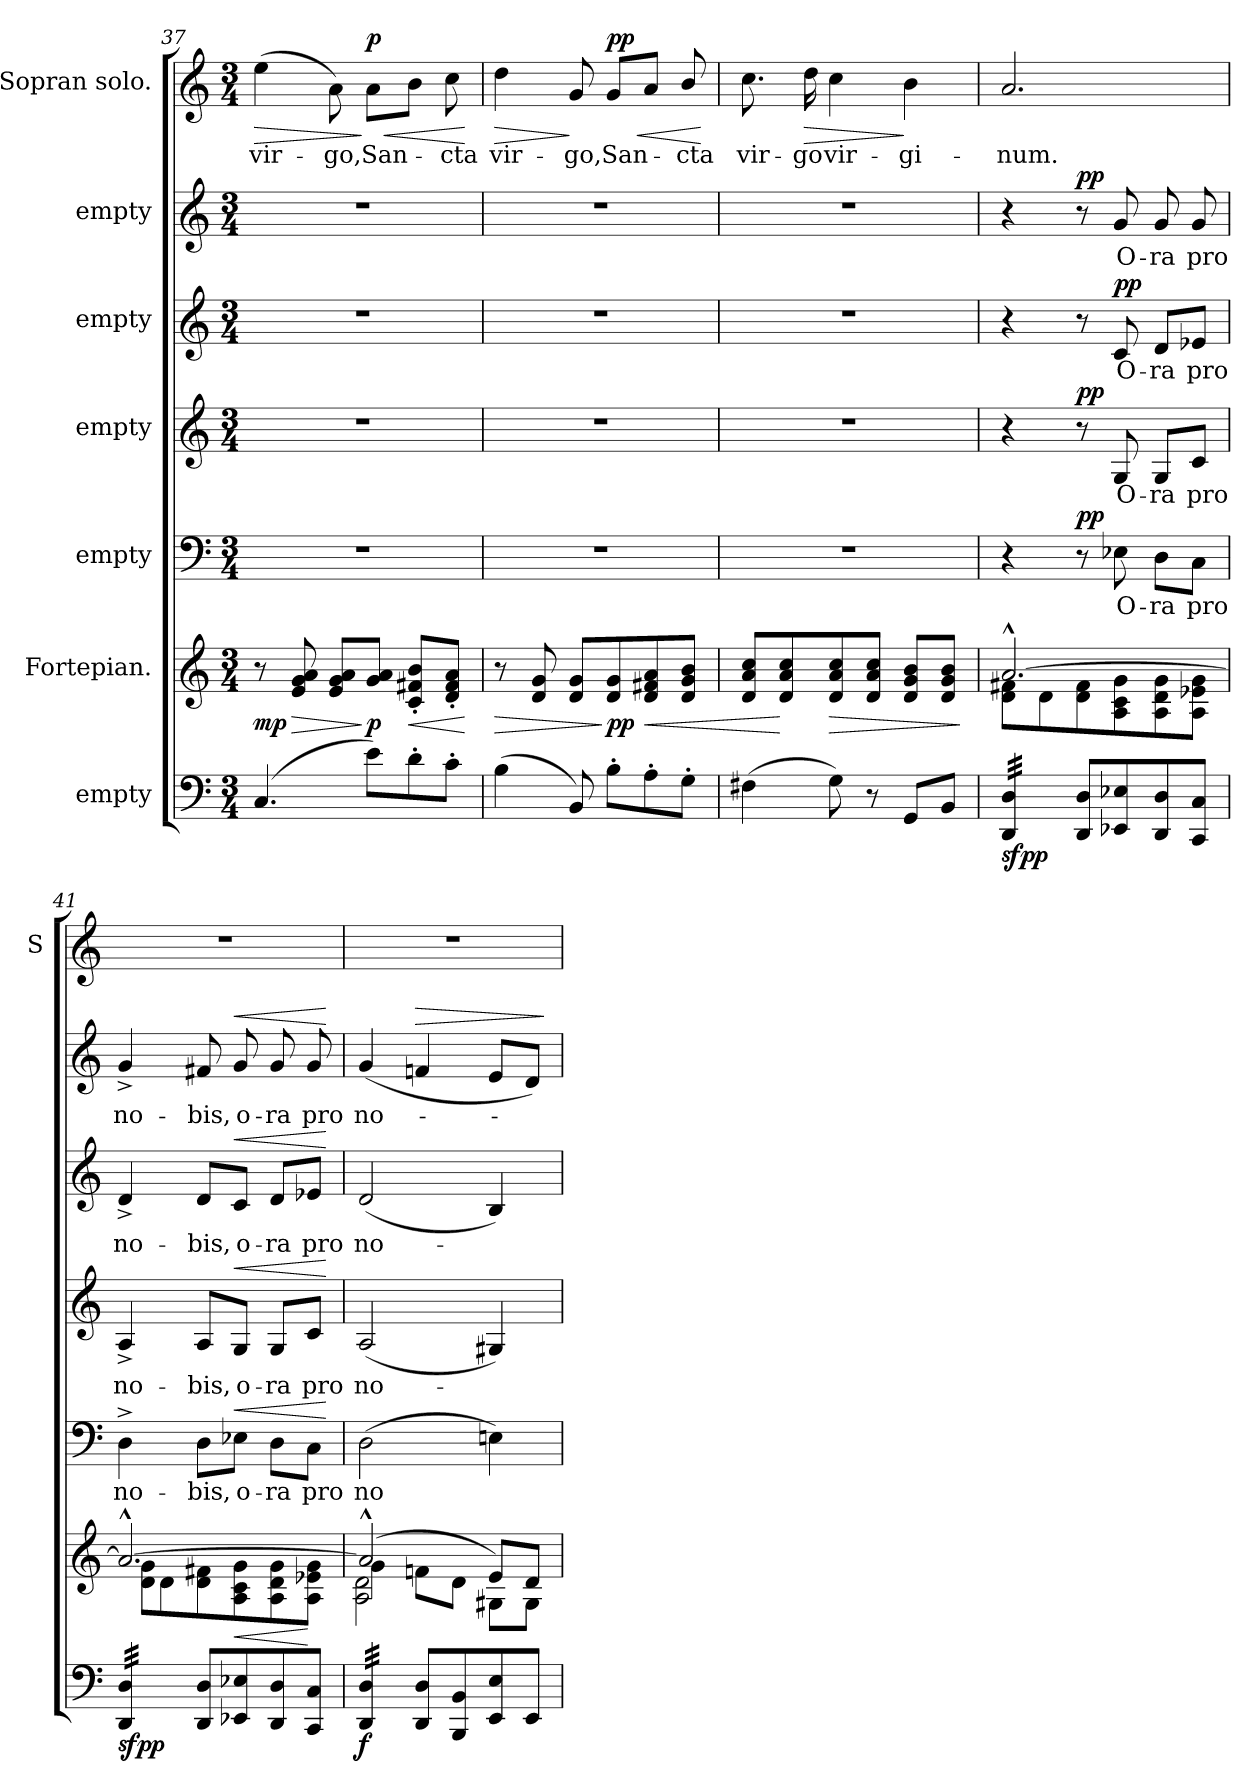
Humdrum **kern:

**kern	**dynam	**kern	**dynam	**kern	**text	**dynam	**kern	**text	**dynam	**kern	**text	**dynam	**kern	**text	**dynam	**kern	**text	**dynam
*part7	*part7	*part6	*part6	*part5	*part5	*part5	*part4	*part4	*part4	*part3	*part3	*part3	*part2	*part2	*part2	*part1	*part1	*part1
*staff7	*staff7	*staff6	*staff6	*staff5	*staff5	*staff5	*staff4	*staff4	*staff4	*staff3	*staff3	*staff3	*staff2	*staff2	*staff2	*staff1	*staff1	*staff1
*I"empty	*	*I"Fortepian.	*	*I"empty	*	*	*I"empty	*	*	*I"empty	*	*	*I"empty	*	*	*I"Sopran solo.	*	*
*	*	*	*	*	*	*	*	*	*	*	*	*	*	*	*	*I'S	*	*
*clefF4	*	*clefG2	*	*clefF4	*	*	*clefG2	*	*	*clefG2	*	*	*clefG2	*	*	*clefG2	*	*
*	*	*	*	*	*	*	*ITrd7c12	*	*	*	*	*	*	*	*	*	*	*
*k[]	*	*k[]	*	*k[]	*	*	*k[]	*	*	*k[]	*	*	*k[]	*	*	*k[]	*	*
*C:	*	*C:	*	*C:	*	*	*C:	*	*	*C:	*	*	*C:	*	*	*C:	*	*
*M3/4	*	*M3/4	*	*M3/4	*	*	*M3/4	*	*	*M3/4	*	*	*M3/4	*	*	*M3/4	*	*
=37	=37	=37	=37	=37	=37	=37	=37	=37	=37	=37	=37	=37	=37	=37	=37	=37	=37	=37
!	!	!	!	!	!	!	!	!	!	!	!	!	!	!	!	!	!	!LO:HP:b
(>4.C/	.	8r	mp	2.r	.	.	2.r	.	.	2.r	.	.	2.r	.	.	(4ee\	vir-	>
!	!	!	!LO:HP:b	!	!	!	!	!	!	!	!	!	!	!	!	!	!	!
.	.	8e/ 8g/ 8a/	>	.	.	.	.	.	.	.	.	.	.	.	.	.	.	.
.	.	8e/ 8g/ 8a/L	.	.	.	.	.	.	.	.	.	.	.	.	.	8a\)	go,	.
!	!	!	!	!	!	!	!	!	!	!	!	!	!	!	!	!	!	!LO:HP:n=1:b
!	!	!	!	!	!	!	!	!	!	!	!	!	!	!	!	!	!	!LO:DY:n=1:a
8e\L)	.	8g/ 8a/J	] p	.	.	.	.	.	.	.	.	.	.	.	.	8a\L	San-	] < p
!	!	!	!LO:HP:b	!	!	!	!	!	!	!	!	!	!	!	!	!	!	!
8d'\	.	8c'/ 8f#X'/ 8b'/L	<	.	.	.	.	.	.	.	.	.	.	.	.	8b\J	.	.
8c'\J	.	8d'/ 8f#'/ 8a'/J	.	.	.	.	.	.	.	.	.	.	.	.	.	8cc\	-cta	.
.	.	.	[	.	.	.	.	.	.	.	.	.	.	.	.	.	.	[
=38	=38	=38	=38	=38	=38	=38	=38	=38	=38	=38	=38	=38	=38	=38	=38	=38	=38	=38
!	!	!	!LO:HP:b	!	!	!	!	!	!	!	!	!	!	!	!	!	!	!LO:HP:b
(>4B\	.	8r	>	2.r	.	.	2.r	.	.	2.r	.	.	2.r	.	.	4dd\	vir-	>
.	.	8d/ 8g/	.	.	.	.	.	.	.	.	.	.	.	.	.	.	.	.
8BB/)	.	8d/ 8g/L	.	.	.	.	.	.	.	.	.	.	.	.	.	8g/	-go,	]
!	!	!	!	!	!	!	!	!	!	!	!	!	!	!	!	!	!	!LO:HP:b
!	!	!	!	!	!	!	!	!	!	!	!	!	!	!	!	!	!	!LO:DY:n=1:b
8B'\L	.	8d/ 8g/	] pp	.	.	.	.	.	.	.	.	.	.	.	.	8g/L	San-	< pp
!	!	!	!LO:HP:b	!	!	!	!	!	!	!	!	!	!	!	!	!	!	!
8A'\	.	8d/ 8f#X/ 8a/	<	.	.	.	.	.	.	.	.	.	.	.	.	8a/J	.	.
8G'\J	.	8d/ 8g/ 8b/J	.	.	.	.	.	.	.	.	.	.	.	.	.	8b/	-cta	.
.	.	.	.	.	.	.	.	.	.	.	.	.	.	.	.	.	.	[
=39	=39	=39	=39	=39	=39	=39	=39	=39	=39	=39	=39	=39	=39	=39	=39	=39	=39	=39
(4F#X\	.	8d/ 8a/ 8cc/L	.	2.r	.	.	2.r	.	.	2.r	.	.	2.r	.	.	8.cc\	vir-	.
.	.	8d/ 8a/ 8cc/	[	.	.	.	.	.	.	.	.	.	.	.	.	.	.	.
!	!	!	!	!	!	!	!	!	!	!	!	!	!	!	!	!	!	!LO:HP:b
.	.	.	.	.	.	.	.	.	.	.	.	.	.	.	.	16dd\	-go	>
!	!	!	!LO:HP:b	!	!	!	!	!	!	!	!	!	!	!	!	!	!	!
8G\)	.	8d/ 8a/ 8cc/	>	.	.	.	.	.	.	.	.	.	.	.	.	4cc\	vir-	.
8r	.	8d/ 8a/ 8cc/J	.	.	.	.	.	.	.	.	.	.	.	.	.	.	.	.
8GG/L	.	8d/ 8g/ 8b/L	.	.	.	.	.	.	.	.	.	.	.	.	.	4b\	-gi-	]
8BB/J	.	8d/ 8g/ 8b/J	.	.	.	.	.	.	.	.	.	.	.	.	.	.	.	.
.	.	.	]	.	.	.	.	.	.	.	.	.	.	.	.	.	.	.
=40	=40	=40	=40	=40	=40	=40	=40	=40	=40	=40	=40	=40	=40	=40	=40	=40	=40	=40
*	*	*^	*	*	*	*	*	*	*	*	*	*	*	*	*	*	*	*
!LO:TX:a:color=crimson:t=⚠	!	!	!	!	!	!	!	!	!	!	!	!	!	!	!	!	!	!	!
!	!LO:DY:b	!	!	!	!	!	!	!	!	!	!	!	!	!	!	!	!	!	!
*tremolo	*	*	*	*	*	*	*	*	*	*	*	*	*	*	*	*	*	*	*
32DD/ 32D/LLL	sfpp	[2.a^^/	8d\ 8f#X\L	.	4r	.	.	4r	.	.	4r	.	.	4r	.	.	2.a/	-num.	.
32DD/ 32D/	.	.	.	.	.	.	.	.	.	.	.	.	.	.	.	.	.	.	.
32DD/ 32D/	.	.	.	.	.	.	.	.	.	.	.	.	.	.	.	.	.	.	.
32DD/ 32D/	.	.	.	.	.	.	.	.	.	.	.	.	.	.	.	.	.	.	.
32DD/ 32D/	.	.	8d\	.	.	.	.	.	.	.	.	.	.	.	.	.	.	.	.
32DD/ 32D/	.	.	.	.	.	.	.	.	.	.	.	.	.	.	.	.	.	.	.
32DD/ 32D/	.	.	.	.	.	.	.	.	.	.	.	.	.	.	.	.	.	.	.
32DD/ 32D/JJJ	.	.	.	.	.	.	.	.	.	.	.	.	.	.	.	.	.	.	.
*Xtremolo	*	*	*	*	*	*	*	*	*	*	*	*	*	*	*	*	*	*	*
!	!	!	!	!	!	!	!LO:DY:a	!	!	!LO:DY:a	!	!	!	!	!	!LO:DY:a	!	!	!
8DD/ 8D/L	.	.	8d\ 8f#\	.	8r	.	pp	8r	.	pp	8r	.	.	8r	.	pp	.	.	.
!	!	!	!	!	!	!	!	!	!	!	!	!	!LO:DY:a	!	!	!	!	!	!
8EE-X/ 8E-X/	.	.	8A\ 8c\ 8g\	.	8E-X\	O-	.	8GG/	O-	.	8c/	O-	pp	8g/	O-	.	.	.	.
8DD/ 8D/	.	.	8A\ 8d\ 8g\	.	8D\L	-ra	.	8GG/L	-ra	.	8d/L	-ra	.	8g/	-ra	.	.	.	.
8CC/ 8C/J	.	.	8A\ 8e-X\ 8g\J	.	8C\J	pro	.	8C/J	pro	.	8e-X/J	pro	.	8g/	pro	.	.	.	.
=41	=41	=41	=41	=41	=41	=41	=41	=41	=41	=41	=41	=41	=41	=41	=41	=41	=41	=41	=41
!LO:TX:a:color=crimson:t=⚠	!	!	!	!	!	!	!	!	!	!	!	!	!	!	!	!	!	!	!
!	!LO:DY:b	!	!	!	!	!	!	!	!	!	!	!	!	!	!	!	!	!	!
*tremolo	*	*	*	*	*	*	*	*	*	*	*	*	*	*	*	*	*	*	*
32DD/ 32D/LLL	sfpp	2.a^^/_	8d\ 8g\L	.	4D^\	no-	.	4AA^>/	no-	.	4d^>/	no-	.	4g^>/	no-	.	2.r	.	.
32DD/ 32D/	.	.	.	.	.	.	.	.	.	.	.	.	.	.	.	.	.	.	.
32DD/ 32D/	.	.	.	.	.	.	.	.	.	.	.	.	.	.	.	.	.	.	.
32DD/ 32D/	.	.	.	.	.	.	.	.	.	.	.	.	.	.	.	.	.	.	.
32DD/ 32D/	.	.	8d\	.	.	.	.	.	.	.	.	.	.	.	.	.	.	.	.
32DD/ 32D/	.	.	.	.	.	.	.	.	.	.	.	.	.	.	.	.	.	.	.
32DD/ 32D/	.	.	.	.	.	.	.	.	.	.	.	.	.	.	.	.	.	.	.
32DD/ 32D/JJJ	.	.	.	.	.	.	.	.	.	.	.	.	.	.	.	.	.	.	.
*Xtremolo	*	*	*	*	*	*	*	*	*	*	*	*	*	*	*	*	*	*	*
8DD/ 8D/L	.	.	8d\ 8f#X\	.	8D\L	-bis,	.	8AA/L	-bis,	.	8d/L	-bis,	.	8f#X/	-bis,	.	.	.	.
!	!	!	!	!LO:HP:b	!	!	!LO:HP:a	!	!	!LO:HP:a	!	!	!LO:HP:a	!	!	!LO:HP:a	!	!	!
8EE-X/ 8E-X/	.	.	8A\ 8c\ 8g\	<	8E-X\J	o-	<	8GG/J	o-	<	8c/J	o-	<	8g/	o-	<	.	.	.
8DD/ 8D/	.	.	8A\ 8d\ 8g\	.	8D\L	-ra	.	8GG/L	-ra	.	8d/L	-ra	.	8g/	-ra	.	.	.	.
8CC/ 8C/J	.	.	8A\ 8e-X\ 8g\J	[	8C\J	pro	.	8C/J	pro	.	8e-X/J	pro	.	8g/	pro	.	.	.	.
*	*	*v	*v	*	*	*	*	*	*	*	*	*	*	*	*	*	*	*	*
.	.	.	.	.	.	[	.	.	[	.	.	[	.	.	[	.	.	.
=42	=42	=42	=42	=42	=42	=42	=42	=42	=42	=42	=42	=42	=42	=42	=42	=42	=42	=42
*	*	*^	*	*	*	*	*	*	*	*	*	*	*	*	*	*	*	*
*	*	*	*^	*	*	*	*	*	*	*	*	*	*	*	*	*	*	*	*
!	!LO:DY:b	!	!	!	!	!	!	!	!	!	!	!	!	!	!	!	!	!	!	!
*tremolo	*	*	*	*	*	*	*	*	*	*	*	*	*	*	*	*	*	*	*	*
32DD/ 32D/LLL	f	(2a^^/]	4g\	2A\ 2d\	.	(2D\	no	.	(>2AA/	no-	.	(>2d/	no-	.	(>4g/	no-	.	2.r	.	.
32DD/ 32D/	.	.	.	.	.	.	.	.	.	.	.	.	.	.	.	.	.	.	.	.
32DD/ 32D/	.	.	.	.	.	.	.	.	.	.	.	.	.	.	.	.	.	.	.	.
32DD/ 32D/	.	.	.	.	.	.	.	.	.	.	.	.	.	.	.	.	.	.	.	.
32DD/ 32D/	.	.	.	.	.	.	.	.	.	.	.	.	.	.	.	.	.	.	.	.
32DD/ 32D/	.	.	.	.	.	.	.	.	.	.	.	.	.	.	.	.	.	.	.	.
32DD/ 32D/	.	.	.	.	.	.	.	.	.	.	.	.	.	.	.	.	.	.	.	.
32DD/ 32D/JJJ	.	.	.	.	.	.	.	.	.	.	.	.	.	.	.	.	.	.	.	.
*Xtremolo	*	*	*	*	*	*	*	*	*	*	*	*	*	*	*	*	*	*	*	*
!	!	!	!	!	!	!	!	!	!	!	!	!	!	!	!	!	!LO:HP:a	!	!	!
8DD/ 8D/L	.	.	8fn\L	.	.	.	.	.	.	.	.	.	.	.	4fn/	.	>	.	.	.
8BBB/ 8BB/	.	.	8d\J	.	.	.	.	.	.	.	.	.	.	.	.	.	.	.	.	.
8EE/ 8E/	.	8e/L)	8G#X\L	4ryy	.	4En\)	.	.	4GG#X/)	.	.	4B/)	.	.	8e/L	.	.	.	.	.
8EE/J	.	8d/J	8G#\J	.	.	.	.	.	.	.	.	.	.	.	8d/J)	.	.	.	.	.
*	*	*v	*v	*v	*	*	*	*	*	*	*	*	*	*	*	*	*	*	*	*
.	.	.	.	.	.	.	.	.	.	.	.	.	.	.	]	.	.	.
=	=	=	=	=	=	=	=	=	=	=	=	=	=	=	=	=	=	=
*-	*-	*-	*-	*-	*-	*-	*-	*-	*-	*-	*-	*-	*-	*-	*-	*-	*-	*-
